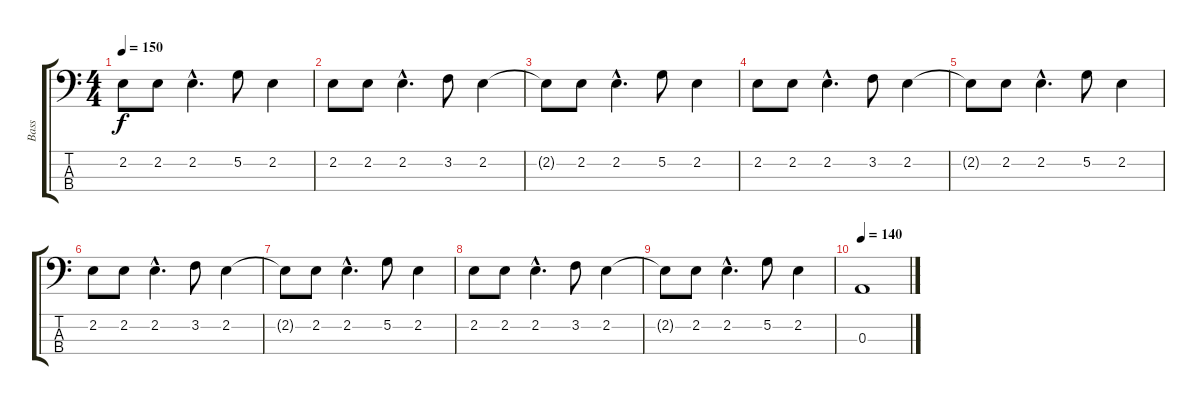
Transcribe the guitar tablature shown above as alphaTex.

\track ("Bass" "Bass") {instrument electricbassfinger}
\staff {score tabs}
\tuning (G2 D2 A1 E1) {hide}
\ts (4 4)
\tempo 150
\clef f4
\ks c
2.2{t}.8{dy f} 2.2.8 2.2{hac}.4{d} 5.2.8 2.2.4 |
2.2.8 2.2.8 2.2{hac}.4{d} 3.2.8 2.2.4 |
2.2{t}.8 2.2.8 2.2{hac}.4{d} 5.2.8 2.2.4 |
2.2.8 2.2.8 2.2{hac}.4{d} 3.2.8 2.2.4 |
2.2{t}.8 2.2.8 2.2{hac}.4{d} 5.2.8 2.2.4 |
2.2.8 2.2.8 2.2{hac}.4{d} 3.2.8 2.2.4 |
2.2{t}.8 2.2.8 2.2{hac}.4{d} 5.2.8 2.2.4 |
2.2.8 2.2.8 2.2{hac}.4{d} 3.2.8 2.2.4 |
2.2{t}.8 2.2.8 2.2{hac}.4{d} 5.2.8 2.2.4 |
\tempo 140
0.3.1
